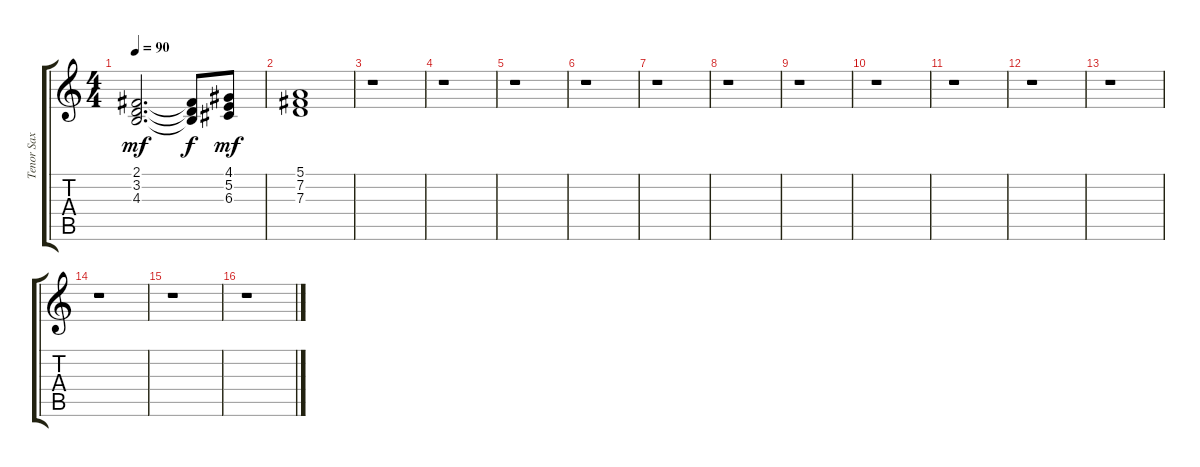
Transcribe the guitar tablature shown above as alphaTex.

\track ("Tenor Sax" "Tenor Sax") {instrument tenorsax}
\staff {score tabs}
\tuning (E4 B3 G3 D3 A2 E2) {hide}
\ts (4 4)
\tempo 90
\clef g2
\ks c
(2.1 3.2 4.3).2{d dy mf volume 6} (2.1{t} 3.2{t} 4.3{t}).8{dy f} (4.1 5.2 6.3).8{dy mf volume 9} |
(5.1 7.2 7.3).1{volume 10} |
r.1 |
r.1 |
r.1 |
r.1 |
r.1 |
r.1 |
r.1 |
r.1 |
r.1 |
r.1 |
r.1 |
r.1 |
r.1 |
r.1
